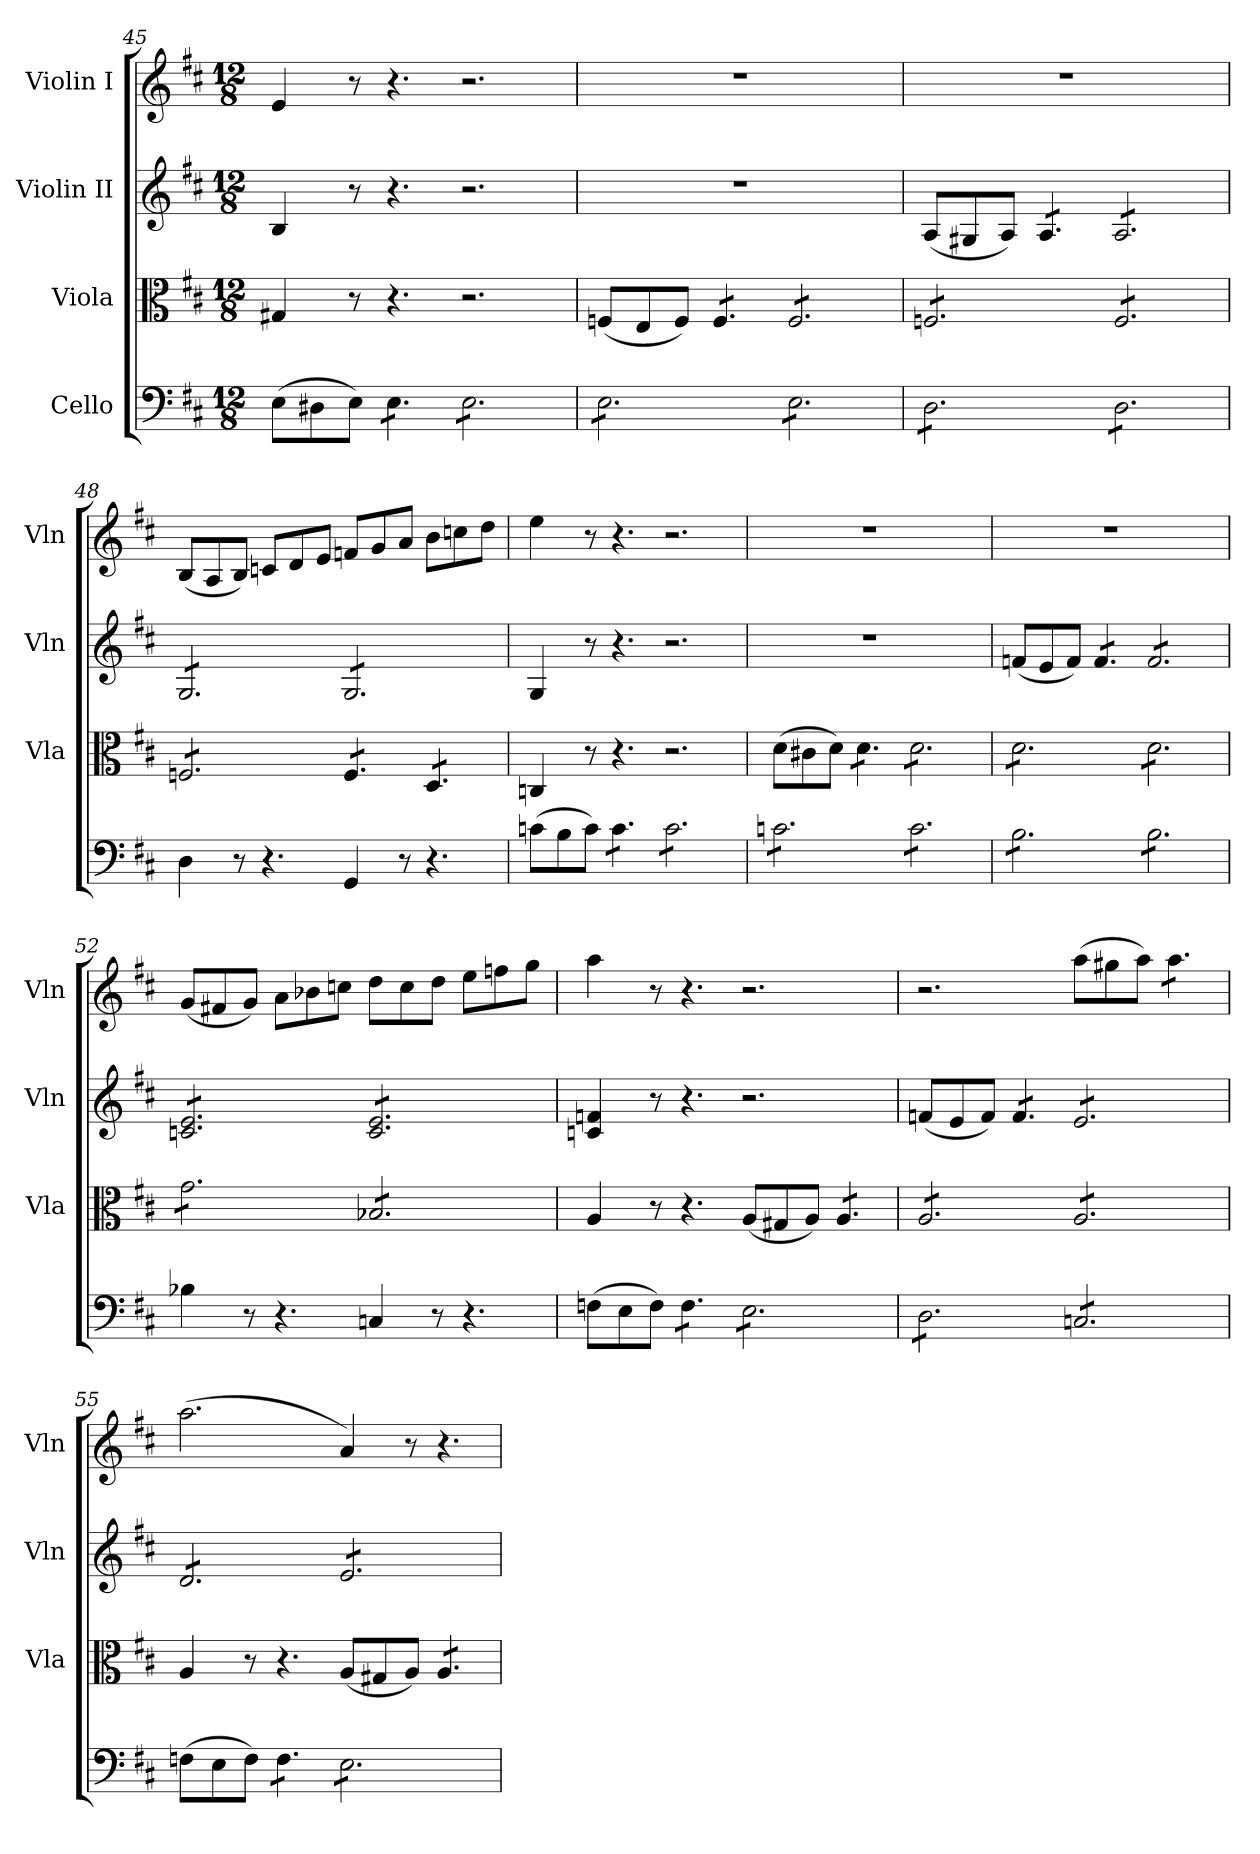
**kern	**kern	**kern	**kern
*part4	*part3	*part2	*part1
*staff4	*staff3	*staff2	*staff1
*I"Cello	*I"Viola	*I"Violin II	*I"Violin I
*	*I'Vla	*I'Vln	*I'Vln
*clefF4	*clefC3	*clefG2	*clefG2
*k[f#c#]	*k[f#c#]	*k[f#c#]	*k[f#c#]
*M12/8	*M12/8	*M12/8	*M12/8
=45	=45	=45	=45
(>8E\L	4G#X/	4B/	4e/
8D#X\	.	.	.
8E\J)	8r	8r	8r
*tremolo	*	*	*
8E\L	4.r	4.r	4.r
8E\	.	.	.
8E\J	.	.	.
8E\L	2.r	2.r	2.r
8E\	.	.	.
8E\	.	.	.
8E\	.	.	.
8E\	.	.	.
8E\J	.	.	.
=46	=46	=46	=46
8E\L	(<8Fn/L	1.r	1.r
8E\	8E/	.	.
8E\	8F/J)	.	.
*	*tremolo	*	*
8E\	8F/L	.	.
8E\	8F/	.	.
8E\J	8F/J	.	.
8E\L	8F/L	.	.
8E\	8F/	.	.
8E\	8F/	.	.
8E\	8F/	.	.
8E\	8F/	.	.
8E\J	8F/J	.	.
=47	=47	=47	=47
8D\L	8Fn/L	(<8A/L	1.r
8D\	8Fn/	8G#X/	.
8D\	8Fn/	8A/J)	.
*	*	*tremolo	*
8D\	8Fn/	8A/L	.
8D\	8Fn/	8A/	.
8D\J	8Fn/J	8A/J	.
8D\L	8F/L	8A/L	.
8D\	8F/	8A/	.
8D\	8F/	8A/	.
8D\	8F/	8A/	.
8D\	8F/	8A/	.
8D\J	8F/J	8A/J	.
*Xtremolo	*	*	*
!!LO:LB:g=z
=48	=48	=48	=48
4D\	8Fn/L	8G/L	(<8B/L
.	8Fn/	8G/	8A/
8r	8Fn/	8G/	8B/J)
4.r	8Fn/	8G/	8cn/L
.	8Fn/	8G/	8d/
.	8Fn/J	8G/J	8e/J
4GG/	8F/L	8G/L	8fn/L
.	8F/	8G/	8g/
8r	8F/J	8G/	8a/J
4.r	8D/L	8G/	8b\L
.	8D/	8G/	8ccn\
.	8D/J	8G/J	8dd\J
*	*	*Xtremolo	*
*	*Xtremolo	*	*
=49	=49	=49	=49
(>8cn\L	4Cn/	4G/	4ee\
8B\	.	.	.
8c\J)	8r	8r	8r
*tremolo	*	*	*
8c\L	4.r	4.r	4.r
8c\	.	.	.
8c\J	.	.	.
8c\L	2.r	2.r	2.r
8c\	.	.	.
8c\	.	.	.
8c\	.	.	.
8c\	.	.	.
8c\J	.	.	.
=50	=50	=50	=50
8cn\L	(>8d\L	1.r	1.r
8cn\	8c#X\	.	.
8cn\	8d\J)	.	.
*	*tremolo	*	*
8cn\	8d\L	.	.
8cn\	8d\	.	.
8cn\J	8d\J	.	.
8c\L	8d\L	.	.
8c\	8d\	.	.
8c\	8d\	.	.
8c\	8d\	.	.
8c\	8d\	.	.
8c\J	8d\J	.	.
=51	=51	=51	=51
8B\L	8d\L	(<8fn/L	1.r
8B\	8d\	8e/	.
8B\	8d\	8f/J)	.
*	*	*tremolo	*
8B\	8d\	8f/L	.
8B\	8d\	8f/	.
8B\J	8d\J	8f/J	.
8B\L	8d\L	8f/L	.
8B\	8d\	8f/	.
8B\	8d\	8f/	.
8B\	8d\	8f/	.
8B\	8d\	8f/	.
8B\J	8d\J	8f/J	.
*Xtremolo	*	*	*
=52	=52	=52	=52
4B-X\	8g\L	8cn/ 8e/L	(<8g/L
.	8g\	8cn/ 8e/	8f#X/
8r	8g\	8cn/ 8e/	8g/J)
4.r	8g\	8cn/ 8e/	8a\L
.	8g\	8cn/ 8e/	8b-X\
.	8g\J	8cn/ 8e/J	8ccn\J
4Cn/	8B-X/L	8c/ 8e/L	8dd\L
.	8B-X/	8c/ 8e/	8cc\
8r	8B-X/	8c/ 8e/	8dd\J
4.r	8B-X/	8c/ 8e/	8ee\L
.	8B-X/	8c/ 8e/	8ffn\
.	8B-X/J	8c/ 8e/J	8gg\J
*	*	*Xtremolo	*
*	*Xtremolo	*	*
=53	=53	=53	=53
(>8Fn\L	4A/	4cn/ 4fn/	4aa\
8E\	.	.	.
8F\J)	8r	8r	8r
*tremolo	*	*	*
8F\L	4.r	4.r	4.r
8F\	.	.	.
8F\J	.	.	.
8E\L	(<8A/L	2.r	2.r
8E\	8G#X/	.	.
8E\	8A/J)	.	.
*	*tremolo	*	*
8E\	8A/L	.	.
8E\	8A/	.	.
8E\J	8A/J	.	.
=54	=54	=54	=54
8D\L	8A/L	(<8fn/L	2.r
8D\	8A/	8e/	.
8D\	8A/	8f/J)	.
*	*	*tremolo	*
8D\	8A/	8f/L	.
8D\	8A/	8f/	.
8D\J	8A/J	8f/J	.
8Cn/L	8A/L	8e/L	(>8aa\L
8Cn/	8A/	8e/	8gg#X\
8Cn/	8A/	8e/	8aa\J)
*	*	*	*tremolo
8Cn/	8A/	8e/	8aa\L
8Cn/	8A/	8e/	8aa\
8Cn/J	8A/J	8e/J	8aa\J
*	*	*	*Xtremolo
*	*Xtremolo	*	*
*Xtremolo	*	*	*
!!LO:LB:g=z
=55	=55	=55	=55
(>8Fn\L	4A/	8d/L	(>2.aa\
8E\	.	8d/	.
8F\J)	8r	8d/	.
*tremolo	*	*	*
8F\L	4.r	8d/	.
8F\	.	8d/	.
8F\J	.	8d/J	.
8E\L	(<8A/L	8e/L	4a/)
8E\	8G#X/	8e/	.
8E\	8A/J)	8e/	8r
*	*tremolo	*	*
8E\	8A/L	8e/	4.r
8E\	8A/	8e/	.
8E\J	8A/J	8e/J	.
*	*	*Xtremolo	*
*	*Xtremolo	*	*
*Xtremolo	*	*	*
=	=	=	=
*-	*-	*-	*-
